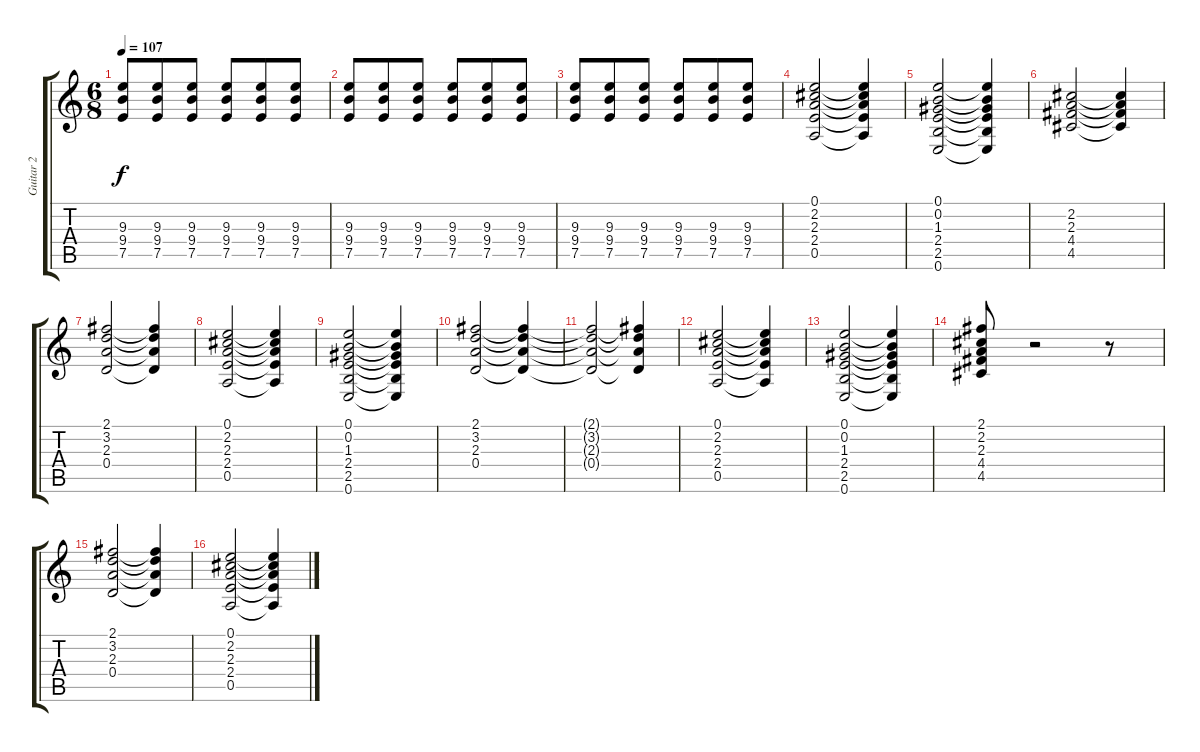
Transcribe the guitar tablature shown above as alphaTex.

\track ("Guitar 2" "Guitar 2") {instrument overdrivenguitar}
\staff {score tabs}
\tuning (E4 B3 G3 D3 A2 E2) {hide}
\ts (6 8)
\tempo 107
\clef g2
\ks c
(9.3 9.4 7.5).8{dy f} (9.3 9.4 7.5).8 (9.3 9.4 7.5).8 (9.3 9.4 7.5).8 (9.3 9.4 7.5).8 (9.3 9.4 7.5).8 |
(9.3 9.4 7.5).8 (9.3 9.4 7.5).8 (9.3 9.4 7.5).8 (9.3 9.4 7.5).8 (9.3 9.4 7.5).8 (9.3 9.4 7.5).8 |
(9.3 9.4 7.5).8 (9.3 9.4 7.5).8 (9.3 9.4 7.5).8 (9.3 9.4 7.5).8 (9.3 9.4 7.5).8 (9.3 9.4 7.5).8 |
(0.1 2.2 2.3 2.4 0.5).2 (0.1{t} 2.2{t} 2.3{t} 2.4{t} 0.5{t}).4 |
(0.1 0.2 1.3 2.4 2.5 0.6).2 (0.1{t} 0.2{t} 1.3{t} 2.4{t} 2.5{t} 0.6{t}).4 |
(2.2 2.3 4.4 4.5).2 (2.2{t} 2.3{t} 4.4{t} 4.5{t}).4 |
(2.1 3.2 2.3 0.4).2 (2.1{t} 3.2{t} 2.3{t} 0.4{t}).4 |
(0.1 2.2 2.3 2.4 0.5).2 (0.1{t} 2.2{t} 2.3{t} 2.4{t} 0.5{t}).4 |
(0.1 0.2 1.3 2.4 2.5 0.6).2 (0.1{t} 0.2{t} 1.3{t} 2.4{t} 2.5{t} 0.6{t}).4 |
(2.1 3.2 2.3 0.4).2 (2.1{t} 3.2{t} 2.3{t} 0.4{t}).4 |
(2.1{t} 3.2{t} 2.3{t} 0.4{t}).2 (2.1{t} 3.2{t} 2.3{t} 0.4{t}).4 |
(0.1 2.2 2.3 2.4 0.5).2 (0.1{t} 2.2{t} 2.3{t} 2.4{t} 0.5{t}).4 |
(0.1 0.2 1.3 2.4 2.5 0.6).2 (0.1{t} 0.2{t} 1.3{t} 2.4{t} 2.5{t} 0.6{t}).4 |
(2.1 2.2 2.3 4.4 4.5).8 r.2 r.8 |
(2.1 3.2 2.3 0.4).2 (2.1{t} 3.2{t} 2.3{t} 0.4{t}).4 |
(0.1 2.2 2.3 2.4 0.5).2 (0.1{t} 2.2{t} 2.3{t} 2.4{t} 0.5{t}).4
